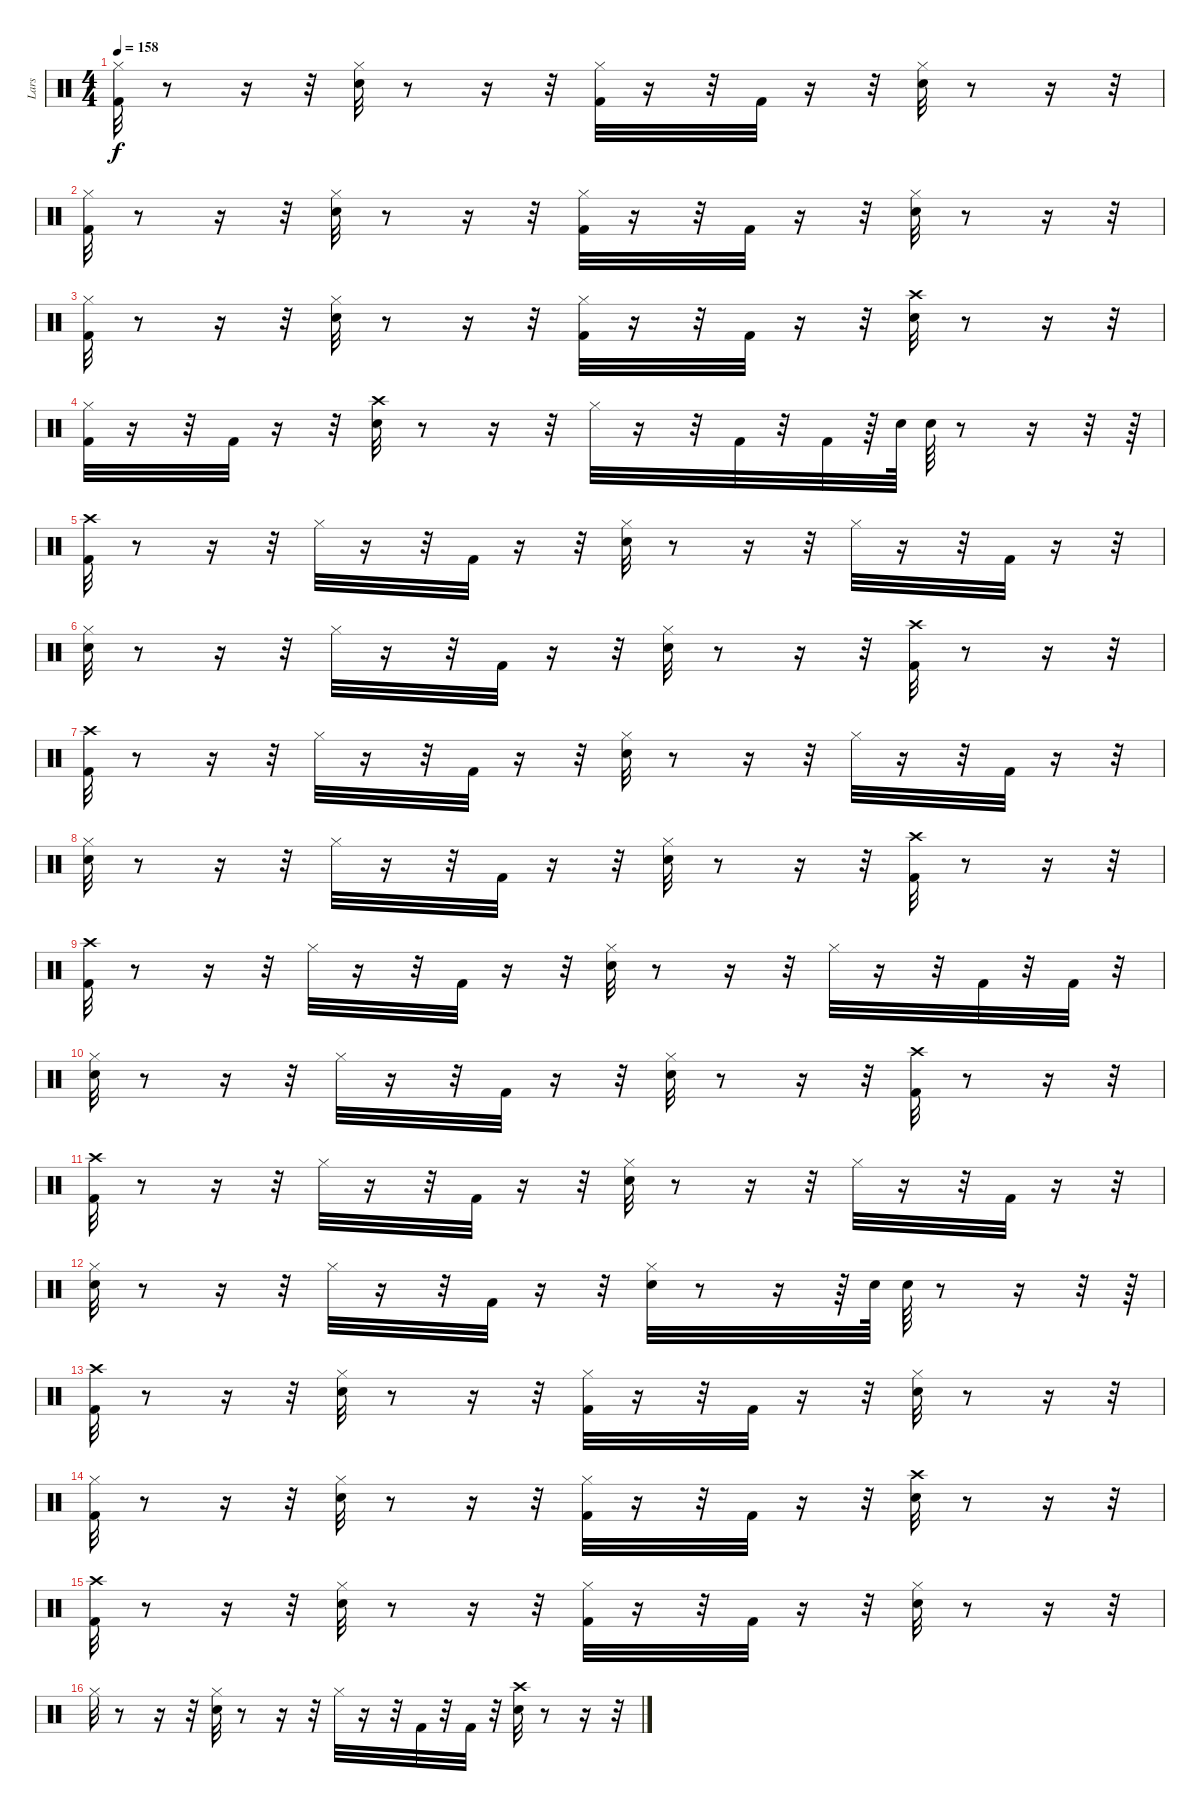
\track ("Lars" "Lars") {instrument percussion}
\staff {score}
\articulation defaults
\ts (4 4)
\tempo 158
\clef neutral
\ks c
("Kick (hit) 2" "Hi-Hat (closed)").32{dy f} r.8 r.16 r.32 ("Snare (hit) 2" "Hi-Hat (closed)").32 r.8 r.16 r.32 ("Kick (hit) 2" "Hi-Hat (closed)").32 r.16 r.32 "Kick (hit) 2".32 r.16 r.32 ("Snare (hit) 2" "Hi-Hat (closed)").32 r.8 r.16 r.32 |
("Kick (hit) 2" "Hi-Hat (closed)").32 r.8 r.16 r.32 ("Snare (hit) 2" "Hi-Hat (closed)").32 r.8 r.16 r.32 ("Kick (hit) 2" "Hi-Hat (closed)").32 r.16 r.32 "Kick (hit) 2".32 r.16 r.32 ("Snare (hit) 2" "Hi-Hat (closed)").32 r.8 r.16 r.32 |
("Kick (hit) 2" "Hi-Hat (closed)").32 r.8 r.16 r.32 ("Snare (hit) 2" "Hi-Hat (closed)").32 r.8 r.16 r.32 ("Kick (hit) 2" "Hi-Hat (closed)").32 r.16 r.32 "Kick (hit) 2".32 r.16 r.32 ("Crash high (hit)" "Snare (hit) 2").32 r.8 r.16 r.32 |
("Kick (hit) 2" "Hi-Hat (closed)").32 r.16 r.32 "Kick (hit) 2".32 r.16 r.32 ("Crash high (hit)" "Snare (hit) 2").32 r.8 r.16 r.32 "Hi-Hat (closed)".32 r.16 r.32 "Kick (hit) 2".32 r.32 "Kick (hit) 2".32 r.64 "Snare (hit) 2".64 "Snare (hit) 2".64 r.8 r.16 r.32 r.64 |
("Kick (hit) 2" "Crash high (hit)").32 r.8 r.16 r.32 "Hi-Hat (closed)".32 r.16 r.32 "Kick (hit) 2".32 r.16 r.32 ("Hi-Hat (closed)" "Snare (hit) 2").32 r.8 r.16 r.32 "Hi-Hat (closed)".32 r.16 r.32 "Kick (hit) 2".32 r.16 r.32 |
("Hi-Hat (closed)" "Snare (hit) 2").32 r.8 r.16 r.32 "Hi-Hat (closed)".32 r.16 r.32 "Kick (hit) 2".32 r.16 r.32 ("Snare (hit) 2" "Hi-Hat (closed)").32 r.8 r.16 r.32 ("Crash high (hit)" "Kick (hit) 2").32 r.8 r.16 r.32 |
("Kick (hit) 2" "Crash high (hit)").32 r.8 r.16 r.32 "Hi-Hat (closed)".32 r.16 r.32 "Kick (hit) 2".32 r.16 r.32 ("Snare (hit) 2" "Hi-Hat (closed)").32 r.8 r.16 r.32 "Hi-Hat (closed)".32 r.16 r.32 "Kick (hit) 2".32 r.16 r.32 |
("Hi-Hat (closed)" "Snare (hit) 2").32 r.8 r.16 r.32 "Hi-Hat (closed)".32 r.16 r.32 "Kick (hit) 2".32 r.16 r.32 ("Snare (hit) 2" "Hi-Hat (closed)").32 r.8 r.16 r.32 ("Crash high (hit)" "Kick (hit) 2").32 r.8 r.16 r.32 |
("Kick (hit) 2" "Crash high (hit)").32 r.8 r.16 r.32 "Hi-Hat (closed)".32 r.16 r.32 "Kick (hit) 2".32 r.16 r.32 ("Snare (hit) 2" "Hi-Hat (closed)").32 r.8 r.16 r.32 "Hi-Hat (closed)".32 r.16 r.32 "Kick (hit) 2".32 r.32 "Kick (hit) 2".32 r.32 |
("Hi-Hat (closed)" "Snare (hit) 2").32 r.8 r.16 r.32 "Hi-Hat (closed)".32 r.16 r.32 "Kick (hit) 2".32 r.16 r.32 ("Snare (hit) 2" "Hi-Hat (closed)").32 r.8 r.16 r.32 ("Crash high (hit)" "Kick (hit) 2").32 r.8 r.16 r.32 |
("Kick (hit) 2" "Crash high (hit)").32 r.8 r.16 r.32 "Hi-Hat (closed)".32 r.16 r.32 "Kick (hit) 2".32 r.16 r.32 ("Snare (hit) 2" "Hi-Hat (closed)").32 r.8 r.16 r.32 "Hi-Hat (closed)".32 r.16 r.32 "Kick (hit) 2".32 r.16 r.32 |
("Hi-Hat (closed)" "Snare (hit) 2").32 r.8 r.16 r.32 "Hi-Hat (closed)".32 r.16 r.32 "Kick (hit) 2".32 r.16 r.32 ("Snare (hit) 2" "Hi-Hat (closed)").32 r.8 r.16 r.64 "Snare (hit) 2".64 "Snare (hit) 2".64 r.8 r.16 r.32 r.64 |
("Kick (hit) 2" "Crash high (hit)").32 r.8 r.16 r.32 ("Hi-Hat (closed)" "Snare (hit) 2").32 r.8 r.16 r.32 ("Hi-Hat (closed)" "Kick (hit) 2").32 r.16 r.32 "Kick (hit) 2".32 r.16 r.32 ("Snare (hit) 2" "Hi-Hat (closed)").32 r.8 r.16 r.32 |
("Kick (hit) 2" "Hi-Hat (closed)").32 r.8 r.16 r.32 ("Snare (hit) 2" "Hi-Hat (closed)").32 r.8 r.16 r.32 ("Kick (hit) 2" "Hi-Hat (closed)").32 r.16 r.32 "Kick (hit) 2".32 r.16 r.32 ("Crash high (hit)" "Snare (hit) 2").32 r.8 r.16 r.32 |
("Kick (hit) 2" "Crash high (hit)").32 r.8 r.16 r.32 ("Hi-Hat (closed)" "Snare (hit) 2").32 r.8 r.16 r.32 ("Kick (hit) 2" "Hi-Hat (closed)").32 r.16 r.32 "Kick (hit) 2".32 r.16 r.32 ("Hi-Hat (closed)" "Snare (hit) 2").32 r.8 r.16 r.32 |
"Hi-Hat (closed)".32 r.8 r.16 r.32 ("Snare (hit) 2" "Hi-Hat (closed)").32 r.8 r.16 r.32 "Hi-Hat (closed)".32 r.16 r.32 "Kick (hit) 2".32 r.32 "Kick (hit) 2".32 r.32 ("Crash high (hit)" "Snare (hit) 2").32 r.8 r.16 r.32
